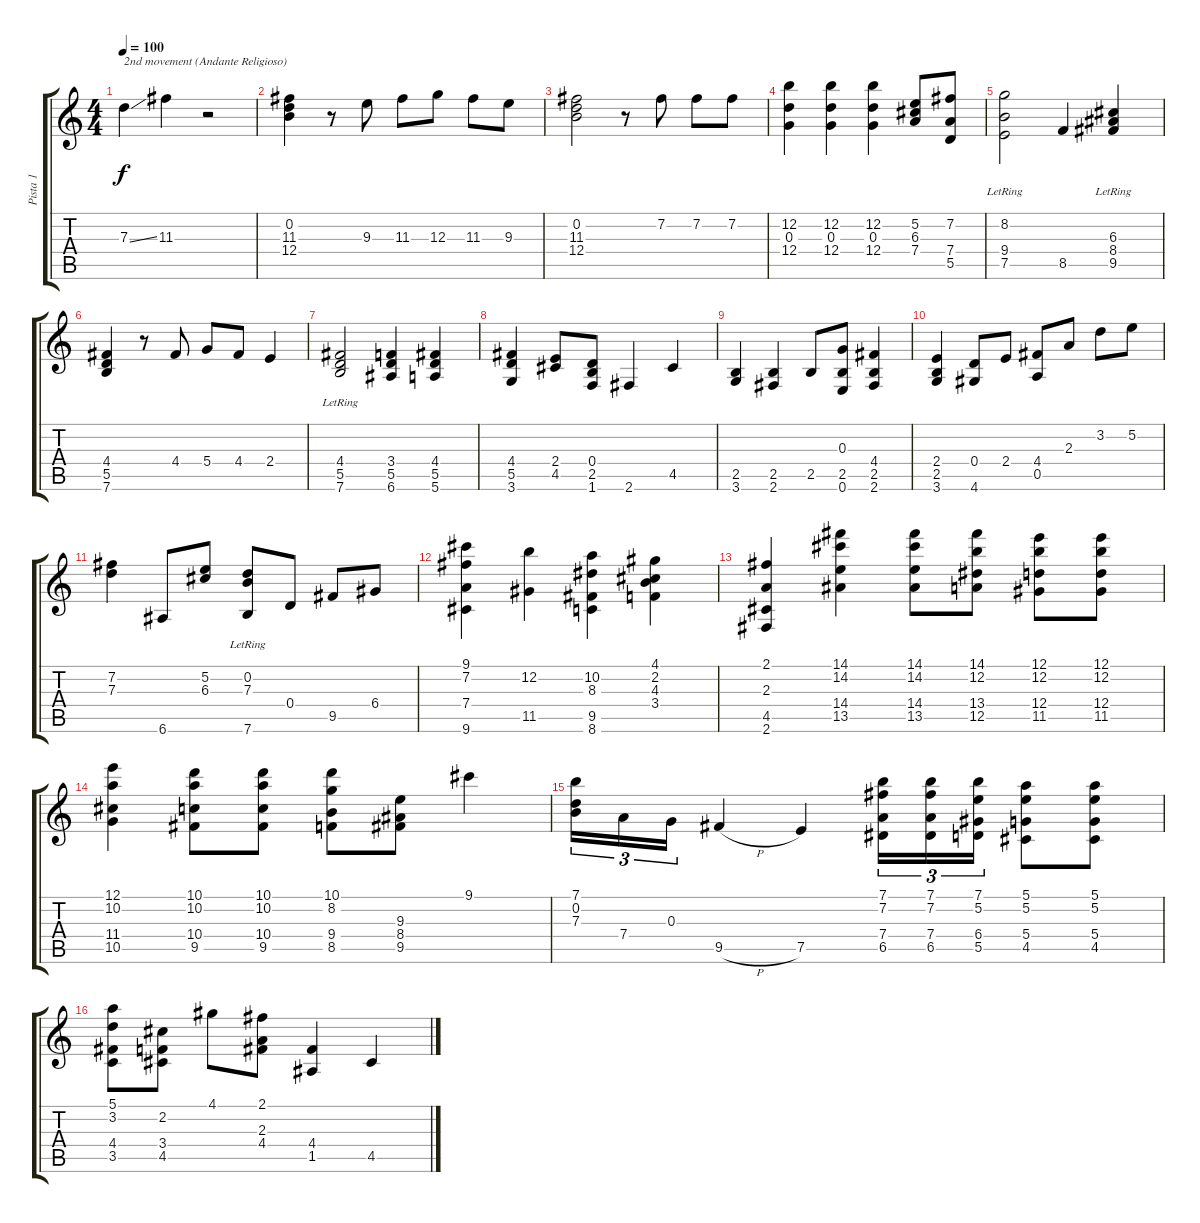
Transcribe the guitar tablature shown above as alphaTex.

\track ("Pista 1" "Pista 1") {instrument acousticguitarnylon}
\staff {score tabs}
\tuning (E4 B3 G3 D3 A2 E2) {hide}
\ts (4 4)
\tempo 100
\clef g2
\ks c
7.3{ss}.4{txt "2nd movement (Andante Religioso)" dy f instrument acousticguitarnylon} 11.3.4 r.2 |
(0.2 11.3 12.4).4 r.8 9.3.8 11.3.8 12.3.8 11.3.8 9.3.8 |
(0.2 11.3 12.4).2 r.8 7.2.8 7.2.8 7.2.8 |
(12.2 0.3 12.4).4 (12.2 0.3 12.4).4 (12.2 0.3 12.4).4 (5.2 6.3 7.4).8 (7.2 7.4 5.5).8 |
(8.2{lr} 9.4{lr} 7.5).2 8.5.4 (6.3{lr} 8.4{lr} 9.5{lr}).4 |
(4.4 5.5 7.6).4 r.8 4.4.8 5.4.8 4.4.8 2.4.4 |
(4.4{lr} 5.5{lr} 7.6{lr}).2 (3.4 5.5 6.6).4 (4.4 5.5 5.6).4 |
(4.4 5.5 3.6).4 (2.4 4.5).8 (0.4 2.5 1.6).8 2.6.4 4.5.4 |
(2.5 3.6).4 (2.5 2.6).4 2.5.8 (0.3 2.5 0.6).8 (4.4 2.5 2.6).4 |
(2.4 2.5 3.6).4 (0.4 4.6).8 2.4.8 (4.4 0.5).8 2.3.8 3.2.8 5.2.8 |
(7.2 7.3).4 6.6.8 (5.2 6.3).8 (0.2{lr} 7.3{lr} 7.6{lr}).8 0.4.8 9.5.8 6.4.8 |
(9.1 7.2 7.4 9.6).4 (12.2 11.5).4 (10.2 8.3 9.5 8.6).4 (4.1 2.2 4.3 3.4).4 |
(2.1 2.3 4.5 2.6).4 (14.1 14.2 14.4 13.5).4 (14.1 14.2 14.4 13.5).8 (14.1 12.2 13.4 12.5).8 (12.1 12.2 12.4 11.5).8 (12.1 12.2 12.4 11.5).8 |
(12.1 10.2 11.4 10.5).4 (10.1 10.2 10.4 9.5).8 (10.1 10.2 10.4 9.5).8 (10.1 8.2 9.4 8.5).8 (9.3 8.4 9.5).8 9.1.4 |
(7.1 0.2 7.3).16{tu (3 2)} 7.4.16{tu (3 2)} 0.3.16{tu (3 2)} 9.5{h}.4 7.5.4 (7.1 7.2 7.4 6.5).16{tu (3 2)} (7.1 7.2 7.4 6.5).16{tu (3 2)} (7.1 5.2 6.4 5.5).16{tu (3 2)} (5.1 5.2 5.4 4.5).8 (5.1 5.2 5.4 4.5).8 |
(5.1 3.2 4.4 3.5).8 (2.2 3.4 4.5).8 4.1.8 (2.1 2.3 4.4).8 (4.4 1.5).4 4.5.4
